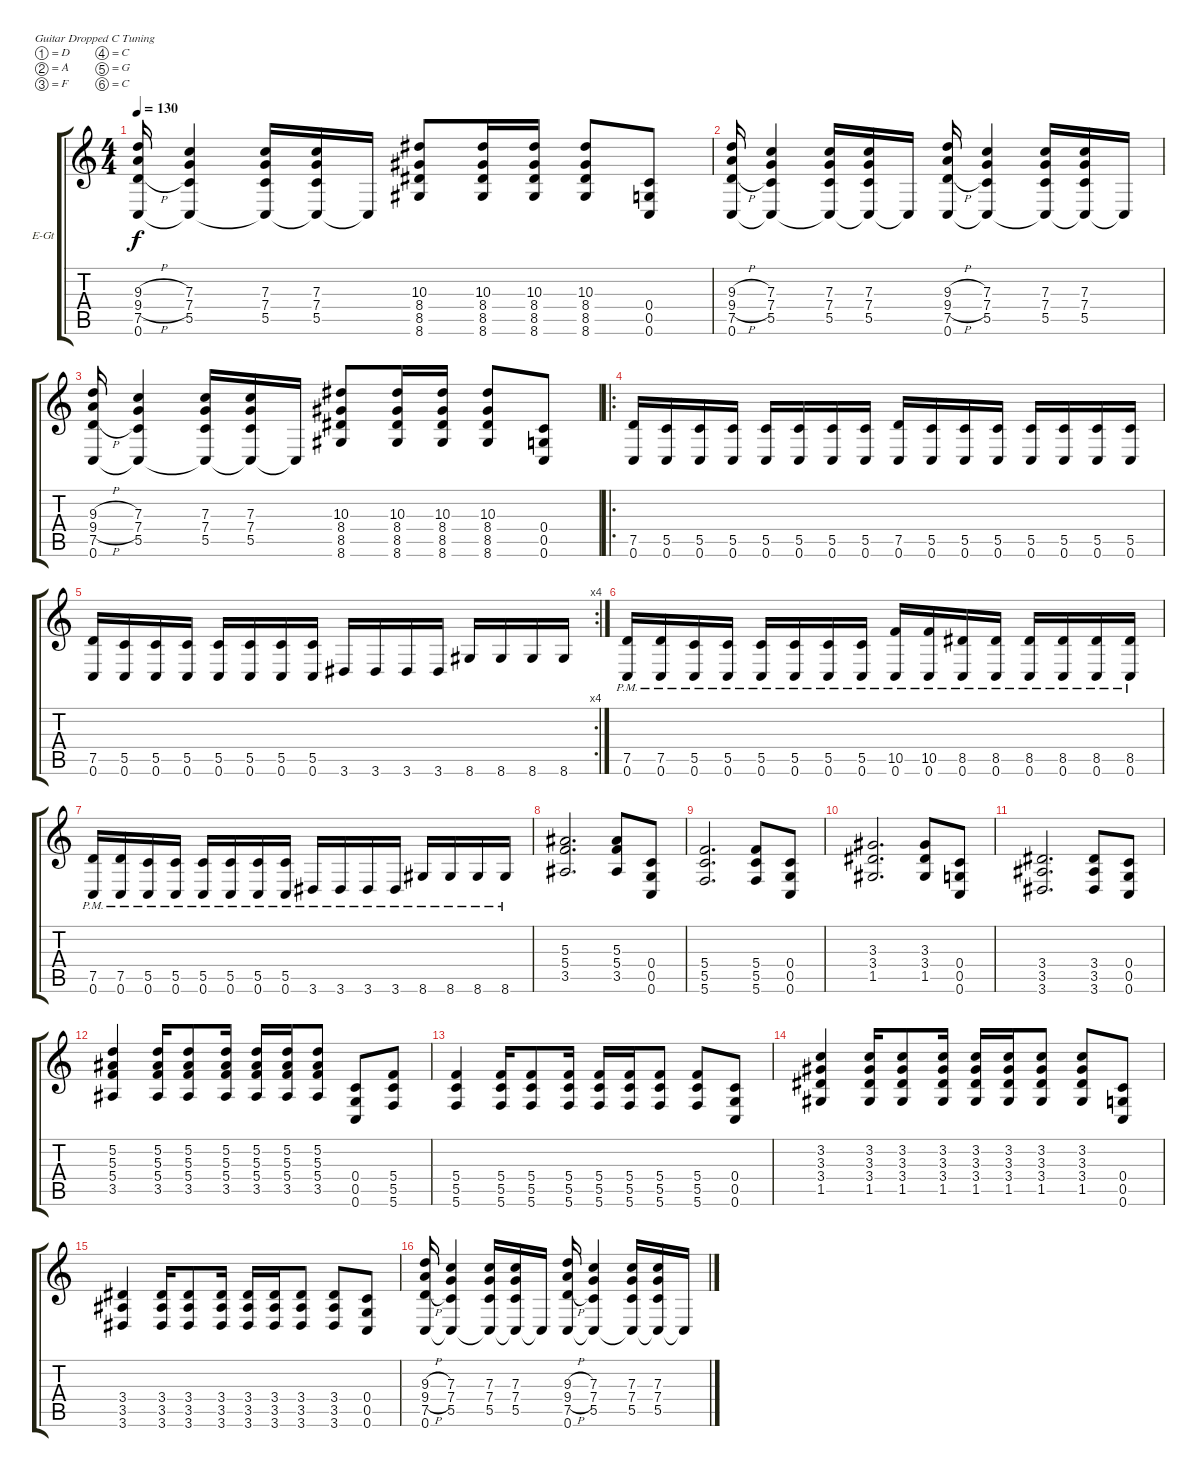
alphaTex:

\bracketExtendMode groupsimilarinstruments
\firstSystemTrackNameOrientation horizontal
\otherSystemsTrackNameOrientation horizontal
\track ("Guitar 1" "E-Gt") {instrument distortionguitar}
\staff {score tabs}
\tuning (D4 A3 F3 C3 G2 C2)
\ts (4 4)
\tempo 130
\clef g2
\ks c
(9.3{h} 9.4{h} 7.5{h} 0.6).16{dy f} (5.5 7.4 7.3 0.6{t}).4 (7.3 7.4 5.5 0.6{t}).16 (7.3 7.4 5.5 0.6{t}).16 0.6{t}.16 (8.6 8.5 8.4 10.3).8 (8.6 8.5 8.4 10.3).16 (8.6 8.5 8.4 10.3).16 (8.6 8.5 8.4 10.3).8 (0.5 0.6 0.4).8 |
(9.3{h} 9.4{h} 7.5{h} 0.6).16 (5.5 7.4 7.3 0.6{t}).4 (7.3 7.4 5.5 0.6{t}).16 (7.3 7.4 5.5 0.6{t}).16 0.6{t}.16 (9.3{h} 9.4{h} 7.5{h} 0.6).16 (5.5 7.4 7.3 0.6{t}).4 (7.3 7.4 5.5 0.6{t}).16 (7.3 7.4 5.5 0.6{t}).16 0.6{t}.16 |
(9.3{h} 9.4{h} 7.5{h} 0.6).16 (5.5 7.4 7.3 0.6{t}).4 (7.3 7.4 5.5 0.6{t}).16 (7.3 7.4 5.5 0.6{t}).16 0.6{t}.16 (8.6 8.5 8.4 10.3).8 (8.6 8.5 8.4 10.3).16 (8.6 8.5 8.4 10.3).16 (8.6 8.5 8.4 10.3).8 (0.5 0.6 0.4).8 |
\ro
(0.6 7.5).16 (0.6 5.5).16 (0.6 5.5).16 (0.6 5.5).16 (0.6 5.5).16 (0.6 5.5).16 (0.6 5.5).16 (0.6 5.5).16 (0.6 7.5).16 (0.6 5.5).16 (0.6 5.5).16 (0.6 5.5).16 (0.6 5.5).16 (0.6 5.5).16 (0.6 5.5).16 (0.6 5.5).16 |
\rc 4
(0.6 7.5).16 (0.6 5.5).16 (0.6 5.5).16 (0.6 5.5).16 (0.6 5.5).16 (0.6 5.5).16 (0.6 5.5).16 (0.6 5.5).16 3.6.16 3.6.16 3.6.16 3.6.16 8.6.16 8.6.16 8.6.16 8.6.16 |
(0.6{pm} 7.5{pm}).16 (0.6{pm} 7.5{pm}).16 (0.6{pm} 5.5{pm}).16 (0.6{pm} 5.5{pm}).16 (0.6{pm} 5.5{pm}).16 (0.6{pm} 5.5{pm}).16 (0.6{pm} 5.5{pm}).16 (0.6{pm} 5.5{pm}).16 (0.6{pm} 10.5{pm}).16 (0.6{pm} 10.5{pm}).16 (0.6{pm} 8.5{pm}).16 (0.6{pm} 8.5{pm}).16 (0.6{pm} 8.5{pm}).16 (0.6{pm} 8.5{pm}).16 (0.6{pm} 8.5{pm}).16 (0.6{pm} 8.5{pm}).16 |
(0.6{pm} 7.5{pm}).16 (0.6{pm} 7.5{pm}).16 (0.6{pm} 5.5{pm}).16 (0.6{pm} 5.5{pm}).16 (0.6{pm} 5.5{pm}).16 (0.6{pm} 5.5{pm}).16 (0.6{pm} 5.5{pm}).16 (0.6{pm} 5.5{pm}).16 3.6{pm}.16 3.6{pm}.16 3.6{pm}.16 3.6{pm}.16 8.6{pm}.16 8.6{pm}.16 8.6{pm}.16 8.6{pm}.16 |
(5.4 3.5 5.3).2{d} (3.5 5.4 5.3).8 (0.4 0.5 0.6).8 |
(5.4 5.5 5.6).2{d} (5.4 5.5 5.6).8 (0.6 0.5 0.4).8 |
(3.4 1.5 3.3).2{d} (3.4 1.5 3.3).8 (0.6 0.5 0.4).8 |
(3.4 3.5 3.6).2{d} (3.4 3.5 3.6).8 (0.4 0.5 0.6).8 |
(5.4 3.5 5.3 5.2).4 (5.4 3.5 5.3 5.2).16 (5.4 3.5 5.3 5.2).8 (5.4 3.5 5.3 5.2).16 (5.4 3.5 5.3 5.2).16 (5.4 3.5 5.3 5.2).16 (5.4 3.5 5.3 5.2).8 (0.6 0.5 0.4).8 (5.4 5.5 5.6).8 |
(5.4 5.5 5.6).4 (5.4 5.5 5.6).16 (5.4 5.5 5.6).8 (5.4 5.5 5.6).16 (5.4 5.5 5.6).16 (5.4 5.5 5.6).16 (5.4 5.5 5.6).8 (5.6 5.5 5.4).8 (0.4 0.5 0.6).8 |
(3.4 1.5 3.3 3.2).4 (3.4 1.5 3.3 3.2).16 (3.4 1.5 3.3 3.2).8 (3.4 1.5 3.3 3.2).16 (3.4 1.5 3.3 3.2).16 (3.4 1.5 3.3 3.2).16 (3.4 1.5 3.3 3.2).8 (1.5 3.4 3.3 3.2).8 (0.4 0.5 0.6).8 |
(3.4 3.5 3.6).4 (3.4 3.5 3.6).16 (3.4 3.5 3.6).8 (3.4 3.5 3.6).16 (3.4 3.5 3.6).16 (3.4 3.5 3.6).16 (3.4 3.5 3.6).8 (3.6 3.5 3.4).8 (0.4 0.5 0.6).8 |
(9.3{h} 9.4{h} 7.5{h} 0.6).16 (5.5 7.4 7.3 0.6{t}).4 (7.3 7.4 5.5 0.6{t}).16 (7.3 7.4 5.5 0.6{t}).16 0.6{t}.16 (9.3{h} 9.4{h} 7.5{h} 0.6).16 (5.5 7.4 7.3 0.6{t}).4 (7.3 7.4 5.5 0.6{t}).16 (7.3 7.4 5.5 0.6{t}).16 0.6{t}.16
